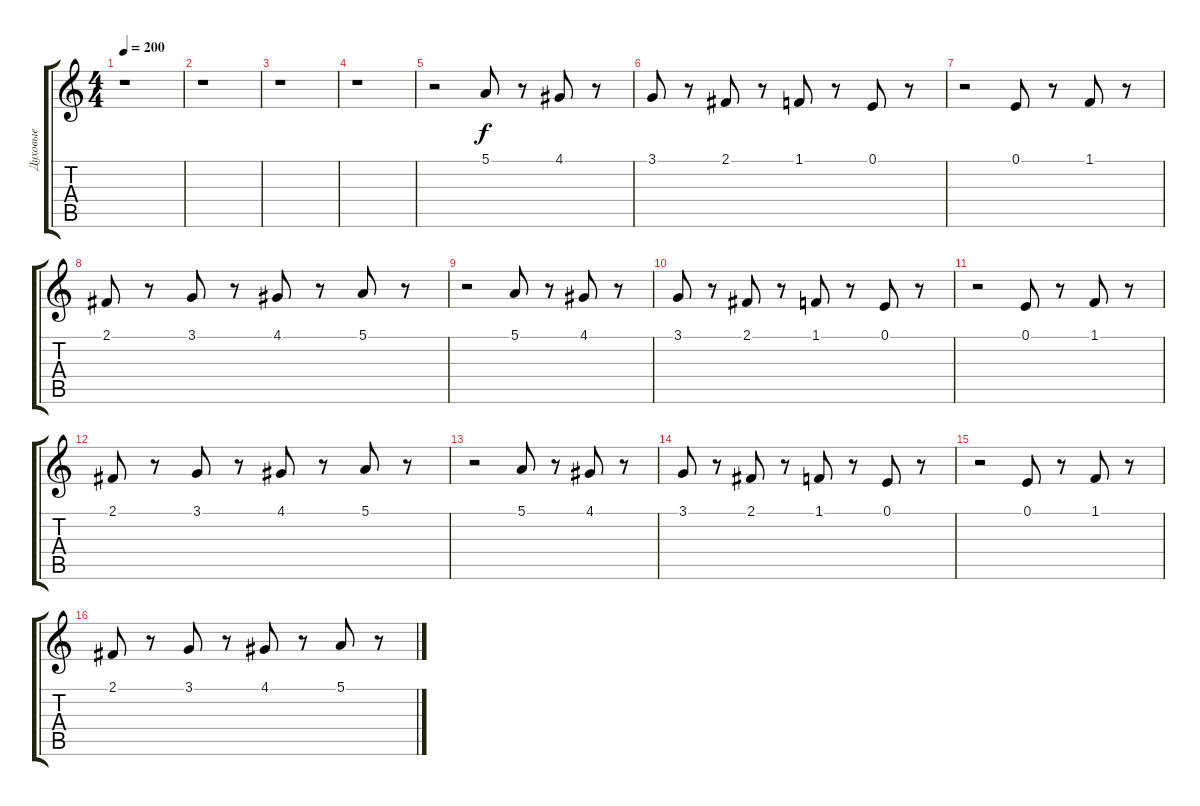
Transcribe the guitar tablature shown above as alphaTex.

\track ("Духовые" "Духовые") {instrument brasssection}
\staff {score tabs}
\tuning (E4 B3 G3 D3 A2 E2) {hide}
\ts (4 4)
\tempo 200
\clef g2
\ks c
r.1{dy f} |
r.1 |
r.1 |
r.1 |
r.2 5.1.8 r.8 4.1.8 r.8 |
3.1.8 r.8 2.1.8 r.8 1.1.8 r.8 0.1.8 r.8 |
r.2 0.1.8 r.8 1.1.8 r.8 |
2.1.8 r.8 3.1.8 r.8 4.1.8 r.8 5.1.8 r.8 |
r.2 5.1.8 r.8 4.1.8 r.8 |
3.1.8 r.8 2.1.8 r.8 1.1.8 r.8 0.1.8 r.8 |
r.2 0.1.8 r.8 1.1.8 r.8 |
2.1.8 r.8 3.1.8 r.8 4.1.8 r.8 5.1.8 r.8 |
r.2 5.1.8 r.8 4.1.8 r.8 |
3.1.8 r.8 2.1.8 r.8 1.1.8 r.8 0.1.8 r.8 |
r.2 0.1.8 r.8 1.1.8 r.8 |
2.1.8 r.8 3.1.8 r.8 4.1.8 r.8 5.1.8 r.8
